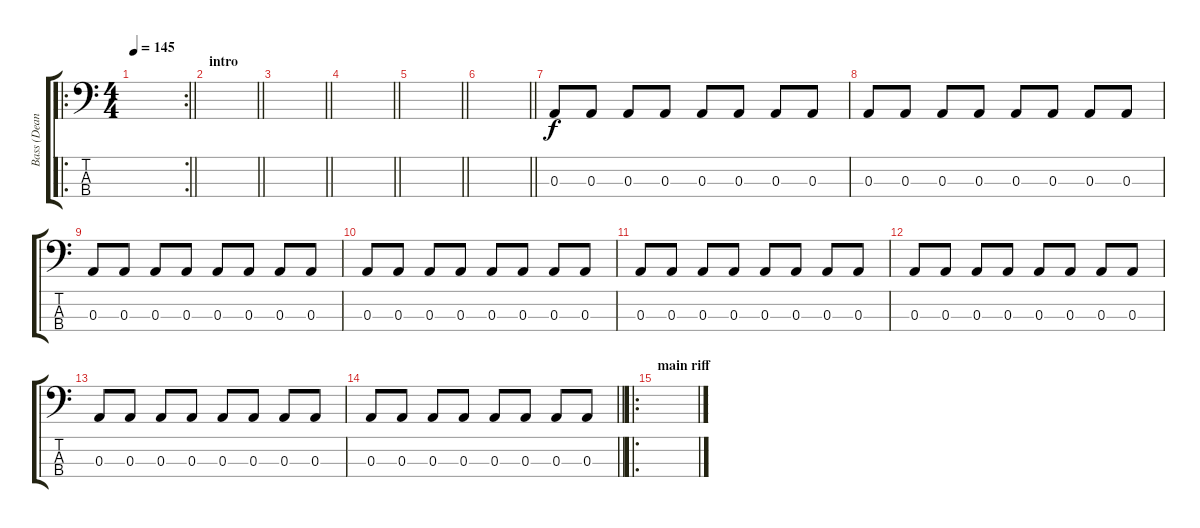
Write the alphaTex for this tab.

\track ("Bass (Dean)" "Bass (Dean") {instrument electricbasspick}
\staff {score tabs}
\tuning (G2 D2 A1 E1) {hide}
\ro
\rc 2
\ts (4 4)
\tempo 145
\clef f4
\barLineRight lightlight
\ks c
|
\section ("" "intro")
\barLineRight lightlight
|
\barLineRight lightlight
|
\barLineRight lightlight
|
\barLineRight lightlight
|
\barLineRight lightlight
|
0.3.8 0.3.8 0.3.8 0.3.8 0.3.8 0.3.8 0.3.8 0.3.8 |
0.3.8 0.3.8 0.3.8 0.3.8 0.3.8 0.3.8 0.3.8 0.3.8 |
0.3.8 0.3.8 0.3.8 0.3.8 0.3.8 0.3.8 0.3.8 0.3.8 |
0.3.8 0.3.8 0.3.8 0.3.8 0.3.8 0.3.8 0.3.8 0.3.8 |
0.3.8 0.3.8 0.3.8 0.3.8 0.3.8 0.3.8 0.3.8 0.3.8 |
0.3.8 0.3.8 0.3.8 0.3.8 0.3.8 0.3.8 0.3.8 0.3.8 |
0.3.8 0.3.8 0.3.8 0.3.8 0.3.8 0.3.8 0.3.8 0.3.8 |
\barLineRight lightlight
0.3.8 0.3.8 0.3.8 0.3.8 0.3.8 0.3.8 0.3.8 0.3.8 |
\ro
\section ("" "main riff")
